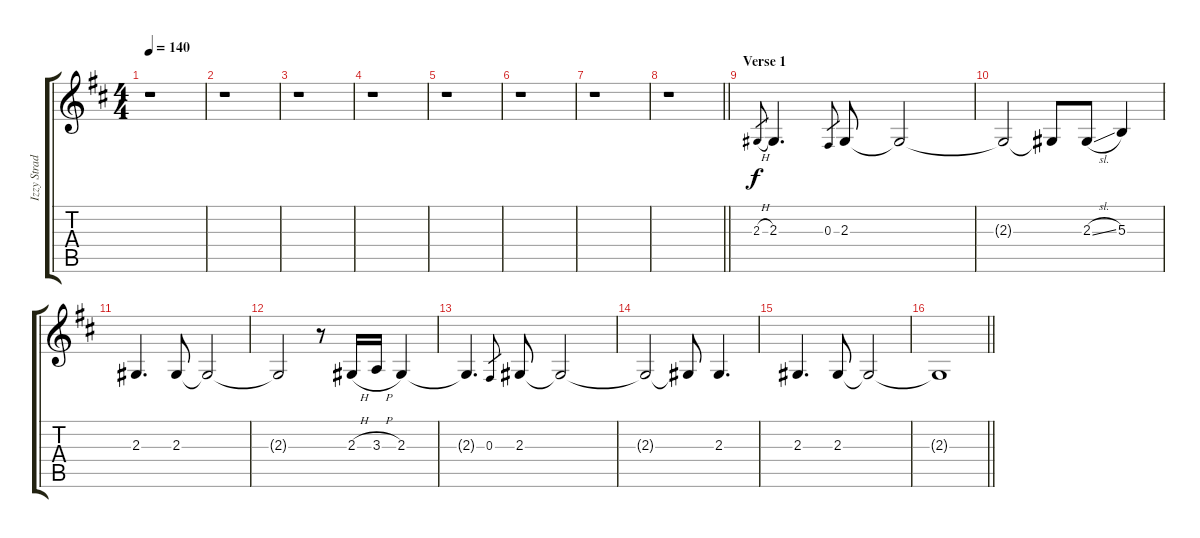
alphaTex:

\track ("Izzy Stradlin - Sitar" "Izzy Strad") {instrument sitar}
\staff {score tabs}
\tuning (Eb4 Bb3 Gb3 Db3 Ab2 Eb2) {hide}
\ts (4 4)
\tempo 140
\clef g2
\ks d
r.1{dy fff} |
r.1 |
r.1 |
r.1 |
r.1 |
r.1 |
r.1 |
\barLineRight lightlight
r.1 |
\section ("" "Verse 1")
2.3{h}.8{gr dy f} 2.3.4{d} 0.3.8{gr} 2.3.8 2.3{t}.2 |
2.3{t}.2 2.3{t}.8 2.3{sl}.8 5.3.4 |
2.3.4{d} 2.3.8 2.3{t}.2 |
2.3{t}.2 r.8 2.3{h}.16 3.3{h}.16 2.3.4 |
2.3{t}.4{d} 0.3.8{gr} 2.3.8 2.3{t}.2 |
2.3{t}.2 2.3{t}.8 2.3.4{d} |
2.3.4{d} 2.3.8 2.3{t}.2 |
\barLineRight lightlight
2.3{t}.1
